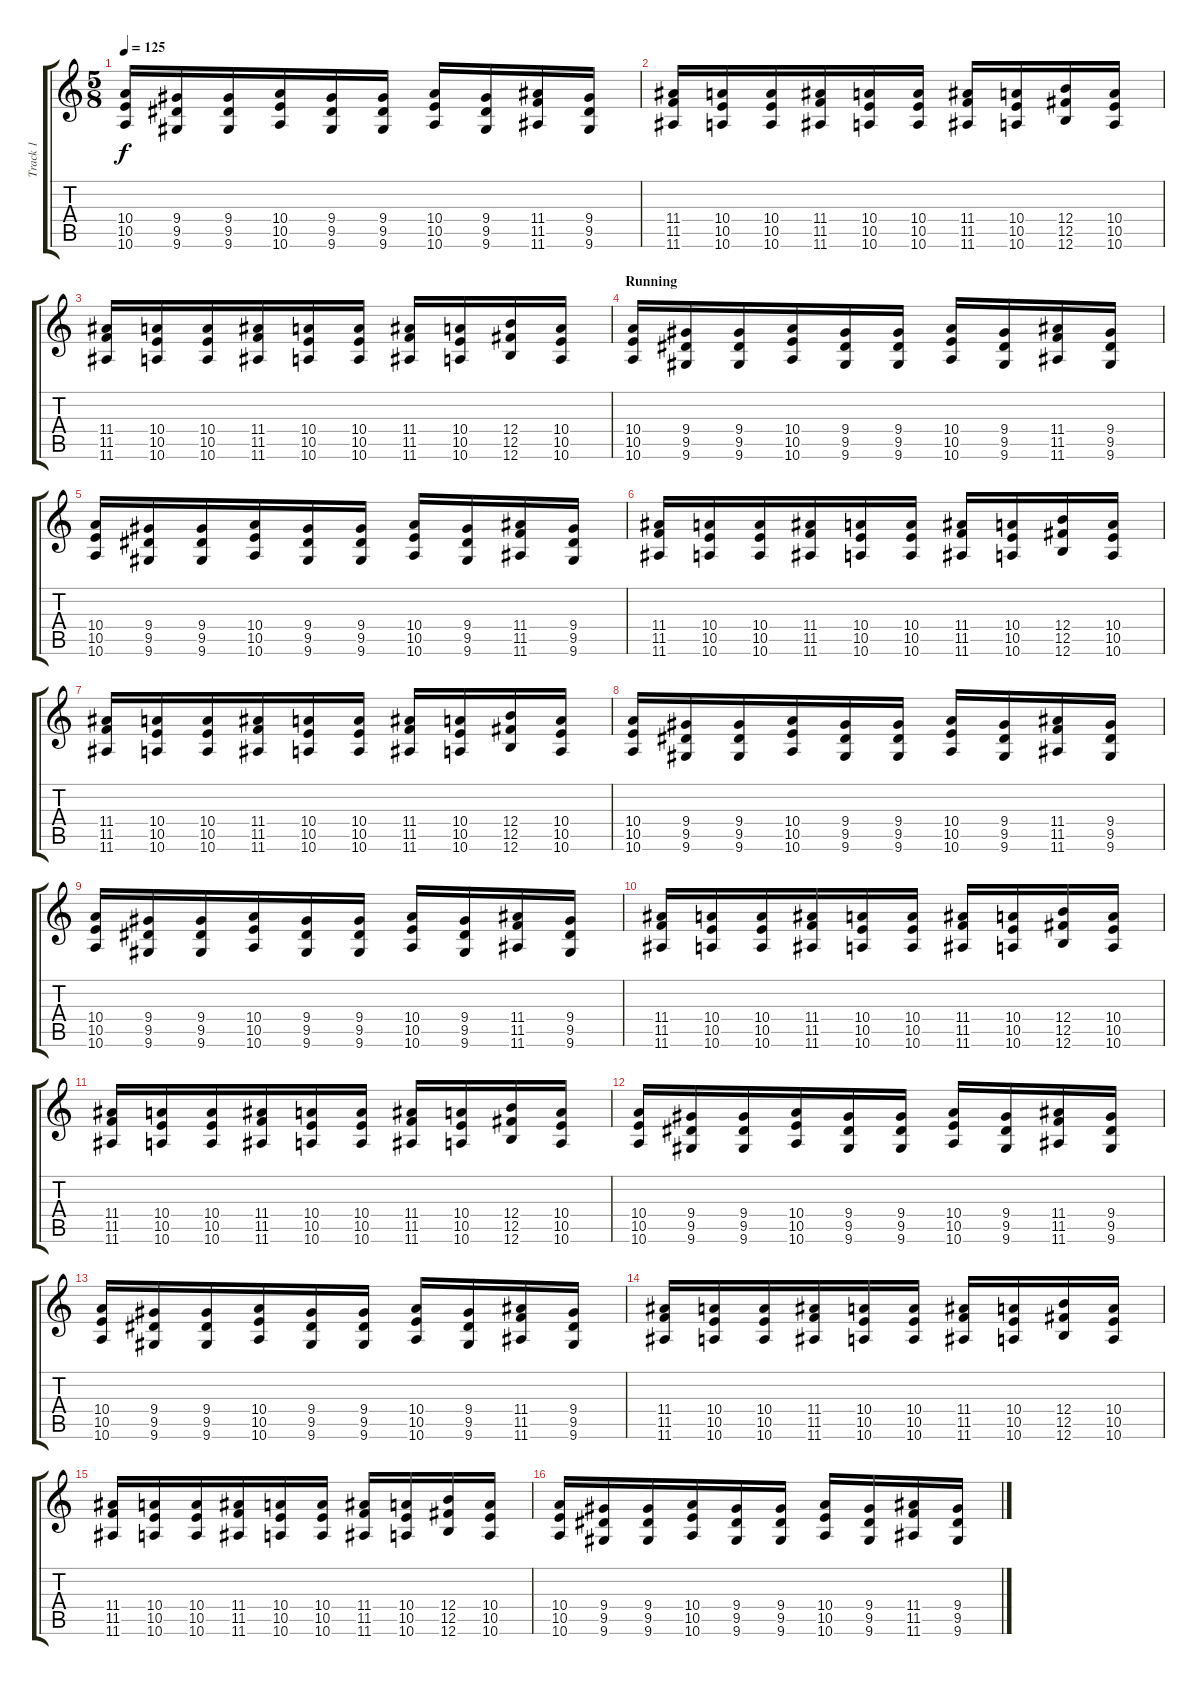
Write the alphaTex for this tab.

\track ("Track 1" "Track 1") {instrument distortionguitar}
\staff {score tabs}
\tuning (Db4 Ab3 E3 B2 Gb2 B1) {hide}
\ts (5 8)
\tempo 125
\clef g2
\ks c
(10.4 10.5 10.6).16{dy f} (9.4 9.5 9.6).16 (9.4 9.5 9.6).16 (10.4 10.5 10.6).16 (9.4 9.5 9.6).16 (9.4 9.5 9.6).16 (10.4 10.5 10.6).16 (9.4 9.5 9.6).16 (11.4 11.5 11.6).16 (9.4 9.5 9.6).16 |
(11.4 11.5 11.6).16 (10.4 10.5 10.6).16 (10.4 10.5 10.6).16 (11.4 11.5 11.6).16 (10.4 10.5 10.6).16 (10.4 10.5 10.6).16 (11.4 11.5 11.6).16 (10.4 10.5 10.6).16 (12.4 12.5 12.6).16 (10.4 10.5 10.6).16 |
(11.4 11.5 11.6).16 (10.4 10.5 10.6).16 (10.4 10.5 10.6).16 (11.4 11.5 11.6).16 (10.4 10.5 10.6).16 (10.4 10.5 10.6).16 (11.4 11.5 11.6).16 (10.4 10.5 10.6).16 (12.4 12.5 12.6).16 (10.4 10.5 10.6).16 |
\section ("" "Running")
(10.4 10.5 10.6).16 (9.4 9.5 9.6).16 (9.4 9.5 9.6).16 (10.4 10.5 10.6).16 (9.4 9.5 9.6).16 (9.4 9.5 9.6).16 (10.4 10.5 10.6).16 (9.4 9.5 9.6).16 (11.4 11.5 11.6).16 (9.4 9.5 9.6).16 |
(10.4 10.5 10.6).16 (9.4 9.5 9.6).16 (9.4 9.5 9.6).16 (10.4 10.5 10.6).16 (9.4 9.5 9.6).16 (9.4 9.5 9.6).16 (10.4 10.5 10.6).16 (9.4 9.5 9.6).16 (11.4 11.5 11.6).16 (9.4 9.5 9.6).16 |
(11.4 11.5 11.6).16 (10.4 10.5 10.6).16 (10.4 10.5 10.6).16 (11.4 11.5 11.6).16 (10.4 10.5 10.6).16 (10.4 10.5 10.6).16 (11.4 11.5 11.6).16 (10.4 10.5 10.6).16 (12.4 12.5 12.6).16 (10.4 10.5 10.6).16 |
(11.4 11.5 11.6).16 (10.4 10.5 10.6).16 (10.4 10.5 10.6).16 (11.4 11.5 11.6).16 (10.4 10.5 10.6).16 (10.4 10.5 10.6).16 (11.4 11.5 11.6).16 (10.4 10.5 10.6).16 (12.4 12.5 12.6).16 (10.4 10.5 10.6).16 |
(10.4 10.5 10.6).16 (9.4 9.5 9.6).16 (9.4 9.5 9.6).16 (10.4 10.5 10.6).16 (9.4 9.5 9.6).16 (9.4 9.5 9.6).16 (10.4 10.5 10.6).16 (9.4 9.5 9.6).16 (11.4 11.5 11.6).16 (9.4 9.5 9.6).16 |
(10.4 10.5 10.6).16 (9.4 9.5 9.6).16 (9.4 9.5 9.6).16 (10.4 10.5 10.6).16 (9.4 9.5 9.6).16 (9.4 9.5 9.6).16 (10.4 10.5 10.6).16 (9.4 9.5 9.6).16 (11.4 11.5 11.6).16 (9.4 9.5 9.6).16 |
(11.4 11.5 11.6).16 (10.4 10.5 10.6).16 (10.4 10.5 10.6).16 (11.4 11.5 11.6).16 (10.4 10.5 10.6).16 (10.4 10.5 10.6).16 (11.4 11.5 11.6).16 (10.4 10.5 10.6).16 (12.4 12.5 12.6).16 (10.4 10.5 10.6).16 |
(11.4 11.5 11.6).16 (10.4 10.5 10.6).16 (10.4 10.5 10.6).16 (11.4 11.5 11.6).16 (10.4 10.5 10.6).16 (10.4 10.5 10.6).16 (11.4 11.5 11.6).16 (10.4 10.5 10.6).16 (12.4 12.5 12.6).16 (10.4 10.5 10.6).16 |
(10.4 10.5 10.6).16 (9.4 9.5 9.6).16 (9.4 9.5 9.6).16 (10.4 10.5 10.6).16 (9.4 9.5 9.6).16 (9.4 9.5 9.6).16 (10.4 10.5 10.6).16 (9.4 9.5 9.6).16 (11.4 11.5 11.6).16 (9.4 9.5 9.6).16 |
(10.4 10.5 10.6).16 (9.4 9.5 9.6).16 (9.4 9.5 9.6).16 (10.4 10.5 10.6).16 (9.4 9.5 9.6).16 (9.4 9.5 9.6).16 (10.4 10.5 10.6).16 (9.4 9.5 9.6).16 (11.4 11.5 11.6).16 (9.4 9.5 9.6).16 |
(11.4 11.5 11.6).16 (10.4 10.5 10.6).16 (10.4 10.5 10.6).16 (11.4 11.5 11.6).16 (10.4 10.5 10.6).16 (10.4 10.5 10.6).16 (11.4 11.5 11.6).16 (10.4 10.5 10.6).16 (12.4 12.5 12.6).16 (10.4 10.5 10.6).16 |
(11.4 11.5 11.6).16 (10.4 10.5 10.6).16 (10.4 10.5 10.6).16 (11.4 11.5 11.6).16 (10.4 10.5 10.6).16 (10.4 10.5 10.6).16 (11.4 11.5 11.6).16 (10.4 10.5 10.6).16 (12.4 12.5 12.6).16 (10.4 10.5 10.6).16 |
(10.4 10.5 10.6).16 (9.4 9.5 9.6).16 (9.4 9.5 9.6).16 (10.4 10.5 10.6).16 (9.4 9.5 9.6).16 (9.4 9.5 9.6).16 (10.4 10.5 10.6).16 (9.4 9.5 9.6).16 (11.4 11.5 11.6).16 (9.4 9.5 9.6).16
